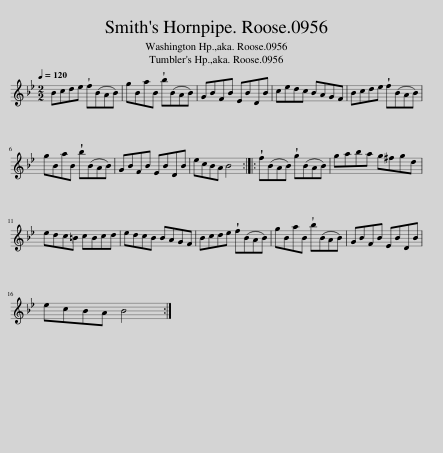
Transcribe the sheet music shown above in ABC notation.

X:1
L:1/8
Q:1/4=120
M:2/2
I:linebreak $
K:Bb
V:1 treble
V:1
 Bcde !wedge!f(BAB) | gBaB !wedge!b(BAB) | GBFB EBDB | cedc BAGF | Bcde !wedge!f(BAB) |$ %5
 gBaB !wedge!b(BAB) | GBFB EBDB | ecBA B4 :: !wedge!f(BAB) !wedge!g(BAB) | gaba g^fgd |$ %10
 edc=B cBcd | edcB BAGF | Bcde !wedge!f(BAB) | gBaB !wedge!b(BAB) | GBFB EBDB |$ %15
 ecBA B4 :| %16
